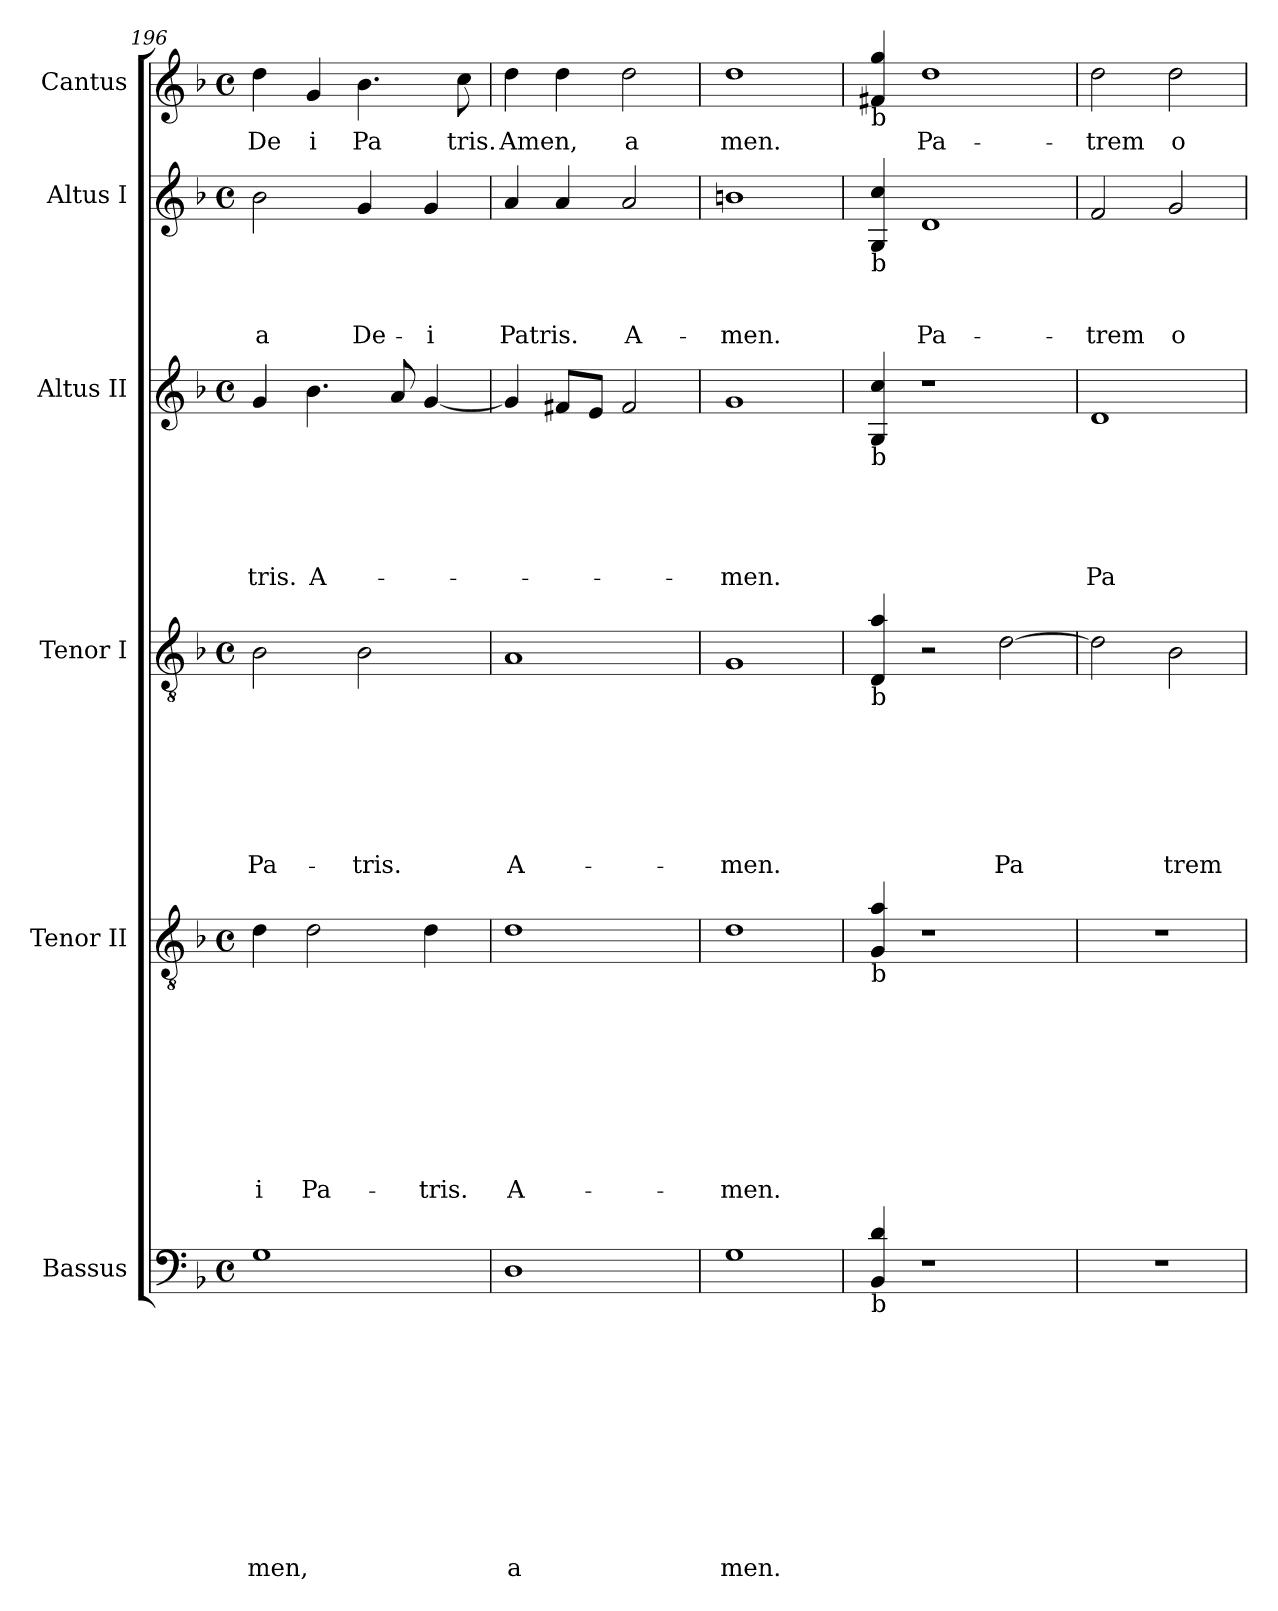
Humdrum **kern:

**kern	**text	**text	**text	**text	**text	**text	**text	**text	**text	**text	**text	**kern	**text	**text	**text	**text	**text	**text	**text	**text	**text	**kern	**text	**text	**text	**text	**text	**text	**text	**kern	**text	**text	**text	**text	**text	**kern	**text	**text	**text	**kern	**text
*part6	*part6	*part6	*part6	*part6	*part6	*part6	*part6	*part6	*part6	*part6	*part6	*part5	*part5	*part5	*part5	*part5	*part5	*part5	*part5	*part5	*part5	*part4	*part4	*part4	*part4	*part4	*part4	*part4	*part4	*part3	*part3	*part3	*part3	*part3	*part3	*part2	*part2	*part2	*part2	*part1	*part1
*staff6	*staff6	*staff6	*staff6	*staff6	*staff6	*staff6	*staff6	*staff6	*staff6	*staff6	*staff6	*staff5	*staff5	*staff5	*staff5	*staff5	*staff5	*staff5	*staff5	*staff5	*staff5	*staff4	*staff4	*staff4	*staff4	*staff4	*staff4	*staff4	*staff4	*staff3	*staff3	*staff3	*staff3	*staff3	*staff3	*staff2	*staff2	*staff2	*staff2	*staff1	*staff1
*I"Bassus	*	*	*	*	*	*	*	*	*	*	*	*I"Tenor II	*	*	*	*	*	*	*	*	*	*I"Tenor I	*	*	*	*	*	*	*	*I"Altus II	*	*	*	*	*	*I"Altus I	*	*	*	*I"Cantus	*
*I'Bassus	*	*	*	*	*	*	*	*	*	*	*	*I'Tenor II	*	*	*	*	*	*	*	*	*	*I'Tenor I	*	*	*	*	*	*	*	*I'Altus II	*	*	*	*	*	*I'Altus I	*	*	*	*I'Cantus	*
*clefF4	*	*	*	*	*	*	*	*	*	*	*	*clefGv2	*	*	*	*	*	*	*	*	*	*clefGv2	*	*	*	*	*	*	*	*clefG2	*	*	*	*	*	*clefG2	*	*	*	*clefG2	*
*k[b-]	*	*	*	*	*	*	*	*	*	*	*	*k[b-]	*	*	*	*	*	*	*	*	*	*k[b-]	*	*	*	*	*	*	*	*k[b-]	*	*	*	*	*	*k[b-]	*	*	*	*k[b-]	*
*F:	*	*	*	*	*	*	*	*	*	*	*	*F:	*	*	*	*	*	*	*	*	*	*F:	*	*	*	*	*	*	*	*F:	*	*	*	*	*	*F:	*	*	*	*F:	*
*M4/4	*	*	*	*	*	*	*	*	*	*	*	*M4/4	*	*	*	*	*	*	*	*	*	*M4/4	*	*	*	*	*	*	*	*M4/4	*	*	*	*	*	*M4/4	*	*	*	*M4/4	*
*met(c)	*	*	*	*	*	*	*	*	*	*	*	*met(c)	*	*	*	*	*	*	*	*	*	*met(c)	*	*	*	*	*	*	*	*met(c)	*	*	*	*	*	*met(c)	*	*	*	*met(c)	*
=196	=196	=196	=196	=196	=196	=196	=196	=196	=196	=196	=196	=196	=196	=196	=196	=196	=196	=196	=196	=196	=196	=196	=196	=196	=196	=196	=196	=196	=196	=196	=196	=196	=196	=196	=196	=196	=196	=196	=196	=196	=196
!	!	!	!	!	!	!	!	!	!	!	!LO:LY:b	!	!	!	!	!	!	!	!	!	!LO:LY:b	!	!	!	!	!	!	!	!LO:LY:b	!	!	!	!	!	!LO:LY:b	!	!	!	!LO:LY:b	!	!LO:LY:b
1G	.	.	.	.	.	.	.	.	.	.	men,	4d\	.	.	.	.	.	.	.	.	-i	2B-\	.	.	.	.	.	.	Pa-	4g/	.	.	.	.	-tris.	2b-\	.	.	-a	4dd\	De
!	!	!	!	!	!	!	!	!	!	!	!	!	!	!	!	!	!	!	!	!	!LO:LY:b	!	!	!	!	!	!	!	!	!	!	!	!	!	!LO:LY:b	!	!	!	!	!	!LO:LY:b
.	.	.	.	.	.	.	.	.	.	.	.	2d\	.	.	.	.	.	.	.	.	Pa-	.	.	.	.	.	.	.	.	4.b-\	.	.	.	.	A-	.	.	.	.	4g/	i
!	!	!	!	!	!	!	!	!	!	!	!	!	!	!	!	!	!	!	!	!	!	!	!	!	!	!	!	!	!LO:LY:b	!	!	!	!	!	!	!	!	!	!LO:LY:b	!	!LO:LY:b
.	.	.	.	.	.	.	.	.	.	.	.	.	.	.	.	.	.	.	.	.	.	2B-\	.	.	.	.	.	.	-tris.	.	.	.	.	.	.	4g/	.	.	De-	4.b-\	Pa
.	.	.	.	.	.	.	.	.	.	.	.	.	.	.	.	.	.	.	.	.	.	.	.	.	.	.	.	.	.	8a/	.	.	.	.	.	.	.	.	.	.	.
!	!	!	!	!	!	!	!	!	!	!	!	!	!	!	!	!	!	!	!	!	!LO:LY:b	!	!	!	!	!	!	!	!	!	!	!	!	!	!	!	!	!	!LO:LY:b	!	!
.	.	.	.	.	.	.	.	.	.	.	.	4d\	.	.	.	.	.	.	.	.	-tris.	.	.	.	.	.	.	.	.	[<4g/	.	.	.	.	.	4g/	.	.	-i	.	.
!	!	!	!	!	!	!	!	!	!	!	!	!	!	!	!	!	!	!	!	!	!	!	!	!	!	!	!	!	!	!	!	!	!	!	!	!	!	!	!	!	!LO:LY:b
.	.	.	.	.	.	.	.	.	.	.	.	.	.	.	.	.	.	.	.	.	.	.	.	.	.	.	.	.	.	.	.	.	.	.	.	.	.	.	.	8cc\	tris.
=197	=197	=197	=197	=197	=197	=197	=197	=197	=197	=197	=197	=197	=197	=197	=197	=197	=197	=197	=197	=197	=197	=197	=197	=197	=197	=197	=197	=197	=197	=197	=197	=197	=197	=197	=197	=197	=197	=197	=197	=197	=197
!	!	!	!	!	!	!	!	!	!	!	!LO:LY:b	!	!	!	!	!	!	!	!	!	!LO:LY:b	!	!	!	!	!	!	!	!LO:LY:b	!	!	!	!	!	!	!	!	!	!LO:LY:b	!	!LO:LY:b
1D	.	.	.	.	.	.	.	.	.	.	a	1d	.	.	.	.	.	.	.	.	A-	1A	.	.	.	.	.	.	A-	4g/]	.	.	.	.	.	4a/	.	.	Patris.	4dd\	Amen,
.	.	.	.	.	.	.	.	.	.	.	.	.	.	.	.	.	.	.	.	.	.	.	.	.	.	.	.	.	.	8f#X/L	.	.	.	.	.	4a/	.	.	.	4dd\	.
.	.	.	.	.	.	.	.	.	.	.	.	.	.	.	.	.	.	.	.	.	.	.	.	.	.	.	.	.	.	8e/J	.	.	.	.	.	.	.	.	.	.	.
!	!	!	!	!	!	!	!	!	!	!	!	!	!	!	!	!	!	!	!	!	!	!	!	!	!	!	!	!	!	!	!	!	!	!	!	!	!	!	!LO:LY:b	!	!LO:LY:b
.	.	.	.	.	.	.	.	.	.	.	.	.	.	.	.	.	.	.	.	.	.	.	.	.	.	.	.	.	.	2f#/	.	.	.	.	.	2a/	.	.	A-	2dd\	a
=198	=198	=198	=198	=198	=198	=198	=198	=198	=198	=198	=198	=198	=198	=198	=198	=198	=198	=198	=198	=198	=198	=198	=198	=198	=198	=198	=198	=198	=198	=198	=198	=198	=198	=198	=198	=198	=198	=198	=198	=198	=198
!	!	!	!	!	!	!	!	!	!	!	!LO:LY:b	!	!	!	!	!	!	!	!	!	!LO:LY:b	!	!	!	!	!	!	!	!LO:LY:b	!	!	!	!	!	!LO:LY:b	!	!	!	!LO:LY:b	!	!LO:LY:b
1G	.	.	.	.	.	.	.	.	.	.	men.	1d	.	.	.	.	.	.	.	.	-men.	1G	.	.	.	.	.	.	-men.	1g	.	.	.	.	-men.	1bn	.	.	-men.	1dd	men.
!!LO:PB:g=z
=199!	=199!	=199!	=199!	=199!	=199!	=199!	=199!	=199!	=199!	=199!	=199!	=199!	=199!	=199!	=199!	=199!	=199!	=199!	=199!	=199!	=199!	=199!	=199!	=199!	=199!	=199!	=199!	=199!	=199!	=199!	=199!	=199!	=199!	=199!	=199!	=199!	=199!	=199!	=199!	=199!	=199!
!	!	!	!	!	!	!	!	!	!	!	!	!	!	!	!	!	!	!	!	!	!	!	!	!	!	!	!	!	!	!	!	!	!	!	!	!	!	!	!	!LO:TX:b:t=b	!
!	!	!	!	!	!	!	!	!	!	!	!	!	!	!	!	!	!	!	!	!	!	!	!	!	!	!	!	!	!	!	!	!	!	!	!	!LO:TX:b:t=b	!	!	!	!	!
!	!	!	!	!	!	!	!	!	!	!	!	!	!	!	!	!	!	!	!	!	!	!	!	!	!	!	!	!	!	!LO:TX:b:t=b	!	!	!	!	!	!	!	!	!	!	!
!	!	!	!	!	!	!	!	!	!	!	!	!	!	!	!	!	!	!	!	!	!	!LO:TX:b:t=b	!	!	!	!	!	!	!	!	!	!	!	!	!	!	!	!	!	!	!
!	!	!	!	!	!	!	!	!	!	!	!	!LO:TX:b:t=b	!	!	!	!	!	!	!	!	!	!	!	!	!	!	!	!	!	!	!	!	!	!	!	!	!	!	!	!	!
!LO:TX:b:t=b	!	!	!	!	!	!	!	!	!	!	!	!	!	!	!	!	!	!	!	!	!	!	!	!	!	!	!	!	!	!	!	!	!	!	!	!	!	!	!	!	!
4BB-/ 4d/	.	.	.	.	.	.	.	.	.	.	.	4G/ 4a/	.	.	.	.	.	.	.	.	.	4D/ 4a/	.	.	.	.	.	.	.	4G/ 4cc/	.	.	.	.	.	4G/ 4cc/	.	.	.	4f#X/ 4gg/	.
!	!	!	!	!	!	!	!	!	!	!	!	!	!	!	!	!	!	!	!	!	!	!	!	!	!	!	!	!	!	!	!	!	!	!	!	!	!	!	!LO:LY:b	!	!LO:LY:b
1r	.	.	.	.	.	.	.	.	.	.	.	1r	.	.	.	.	.	.	.	.	.	2r	.	.	.	.	.	.	.	1r	.	.	.	.	.	1d	.	.	Pa-	1dd	Pa-
!	!	!	!	!	!	!	!	!	!	!	!	!	!	!	!	!	!	!	!	!	!	!	!	!	!	!	!	!	!LO:LY:b	!	!	!	!	!	!	!	!	!	!	!	!
.	.	.	.	.	.	.	.	.	.	.	.	.	.	.	.	.	.	.	.	.	.	[>2d\	.	.	.	.	.	.	Pa	.	.	.	.	.	.	.	.	.	.	.	.
=200	=200	=200	=200	=200	=200	=200	=200	=200	=200	=200	=200	=200	=200	=200	=200	=200	=200	=200	=200	=200	=200	=200	=200	=200	=200	=200	=200	=200	=200	=200	=200	=200	=200	=200	=200	=200	=200	=200	=200	=200	=200
!	!	!	!	!	!	!	!	!	!	!	!	!	!	!	!	!	!	!	!	!	!	!	!	!	!	!	!	!	!	!	!	!	!	!	!LO:LY:b	!	!	!	!LO:LY:b	!	!LO:LY:b
1r	.	.	.	.	.	.	.	.	.	.	.	1r	.	.	.	.	.	.	.	.	.	2d\]	.	.	.	.	.	.	.	1d	.	.	.	.	Pa	2f/	.	.	-trem	2dd\	-trem
!	!	!	!	!	!	!	!	!	!	!	!	!	!	!	!	!	!	!	!	!	!	!	!	!	!	!	!	!	!LO:LY:b	!	!	!	!	!	!	!	!	!	!LO:LY:b	!	!LO:LY:b
.	.	.	.	.	.	.	.	.	.	.	.	.	.	.	.	.	.	.	.	.	.	2B-\	.	.	.	.	.	.	trem	.	.	.	.	.	.	2g/	.	.	o-	2dd\	o-
=	=	=	=	=	=	=	=	=	=	=	=	=	=	=	=	=	=	=	=	=	=	=	=	=	=	=	=	=	=	=	=	=	=	=	=	=	=	=	=	=	=
*-	*-	*-	*-	*-	*-	*-	*-	*-	*-	*-	*-	*-	*-	*-	*-	*-	*-	*-	*-	*-	*-	*-	*-	*-	*-	*-	*-	*-	*-	*-	*-	*-	*-	*-	*-	*-	*-	*-	*-	*-	*-
